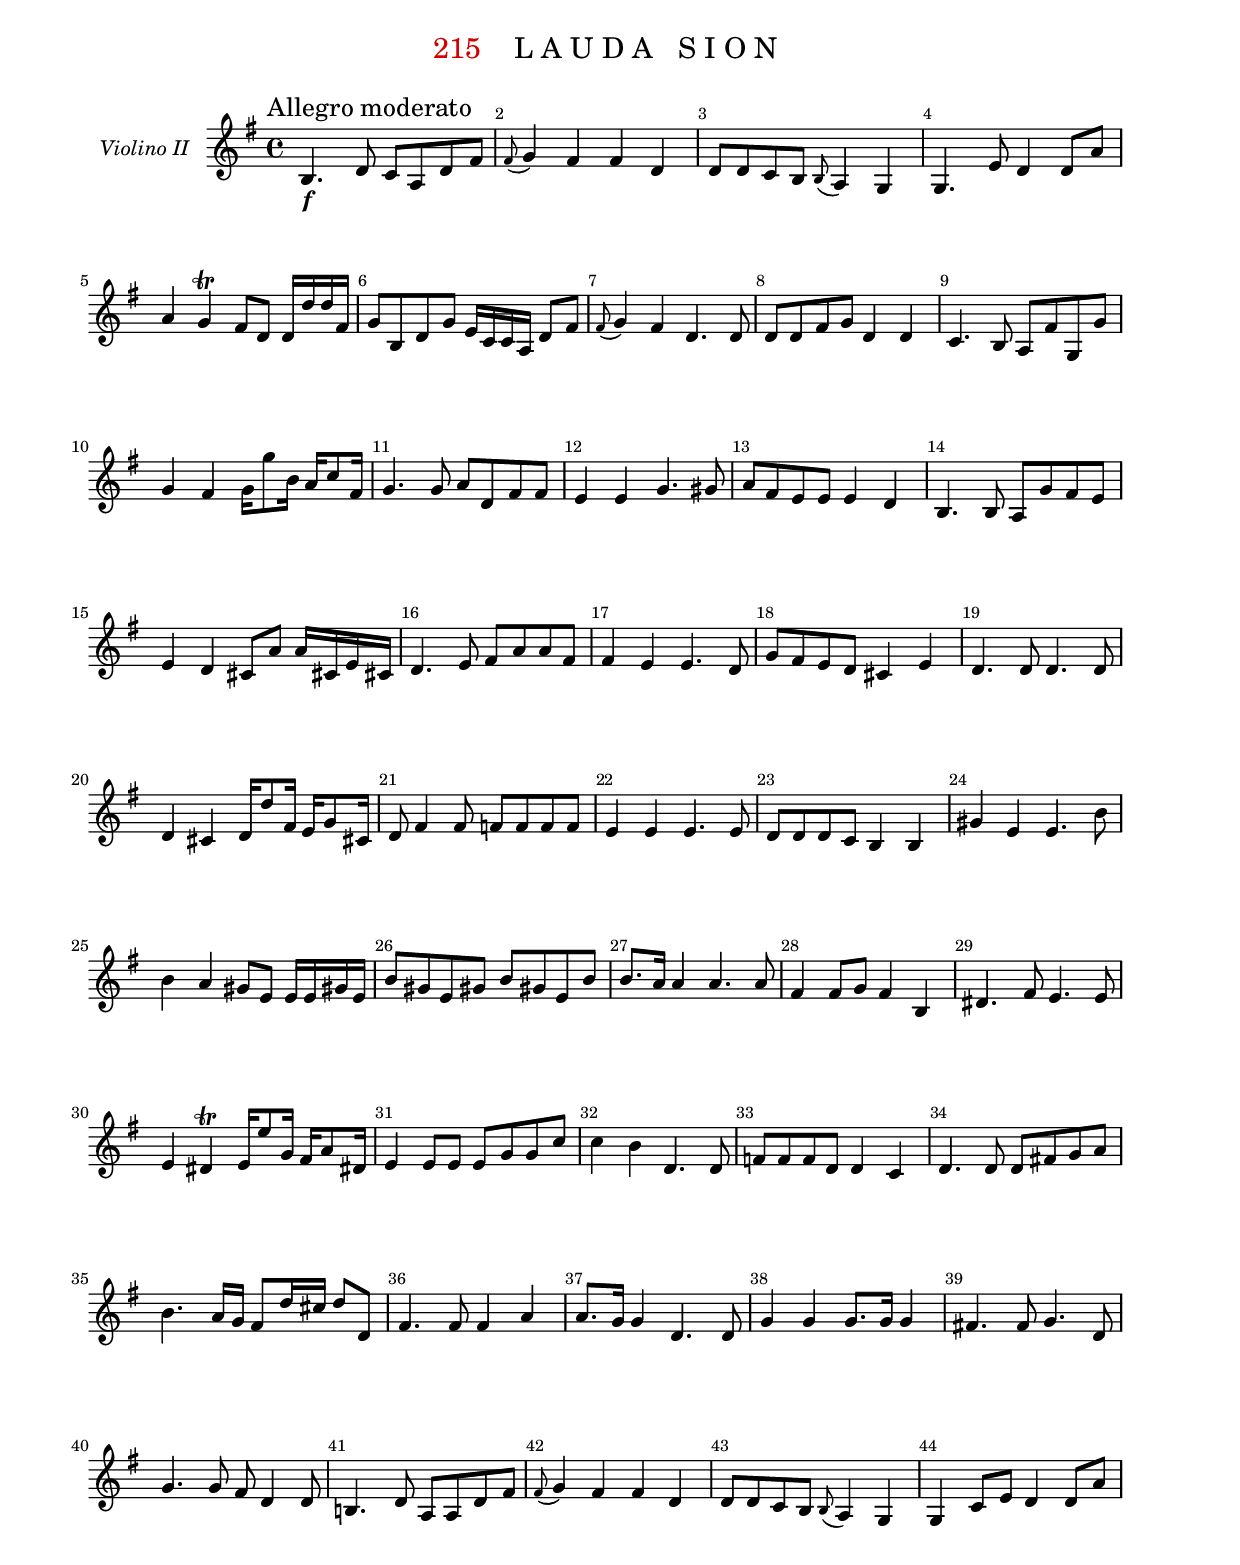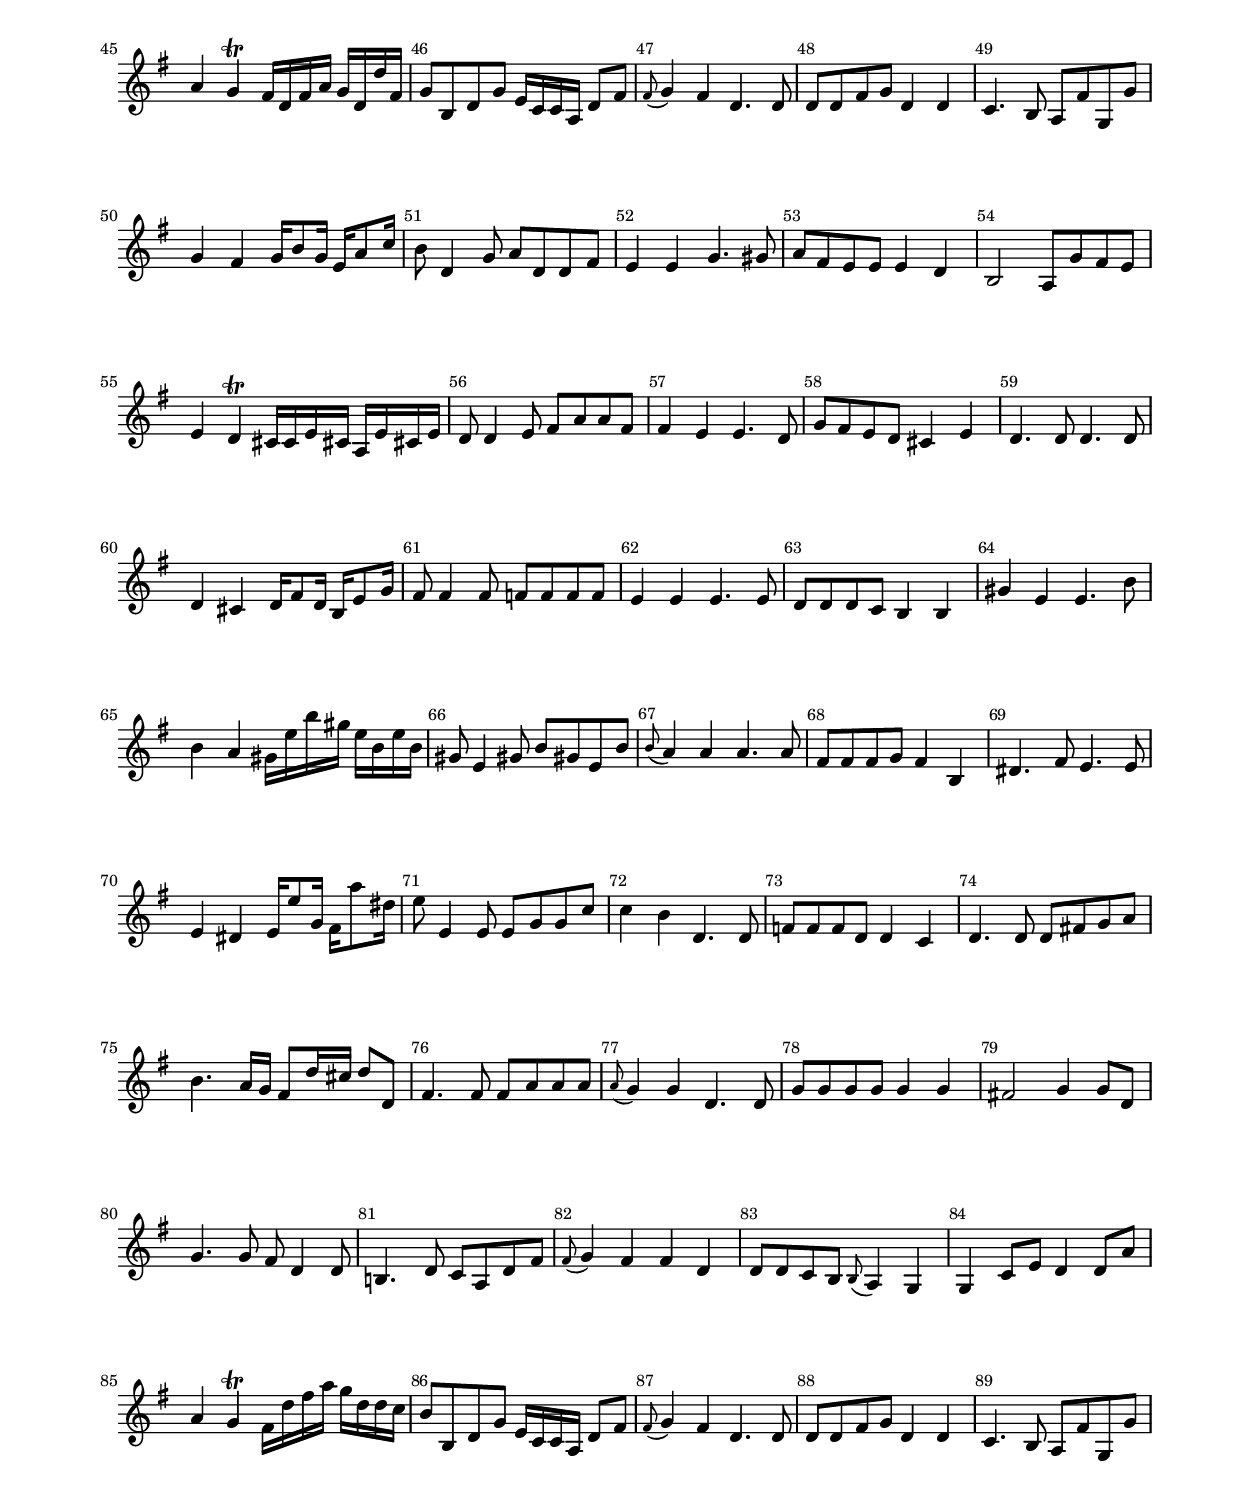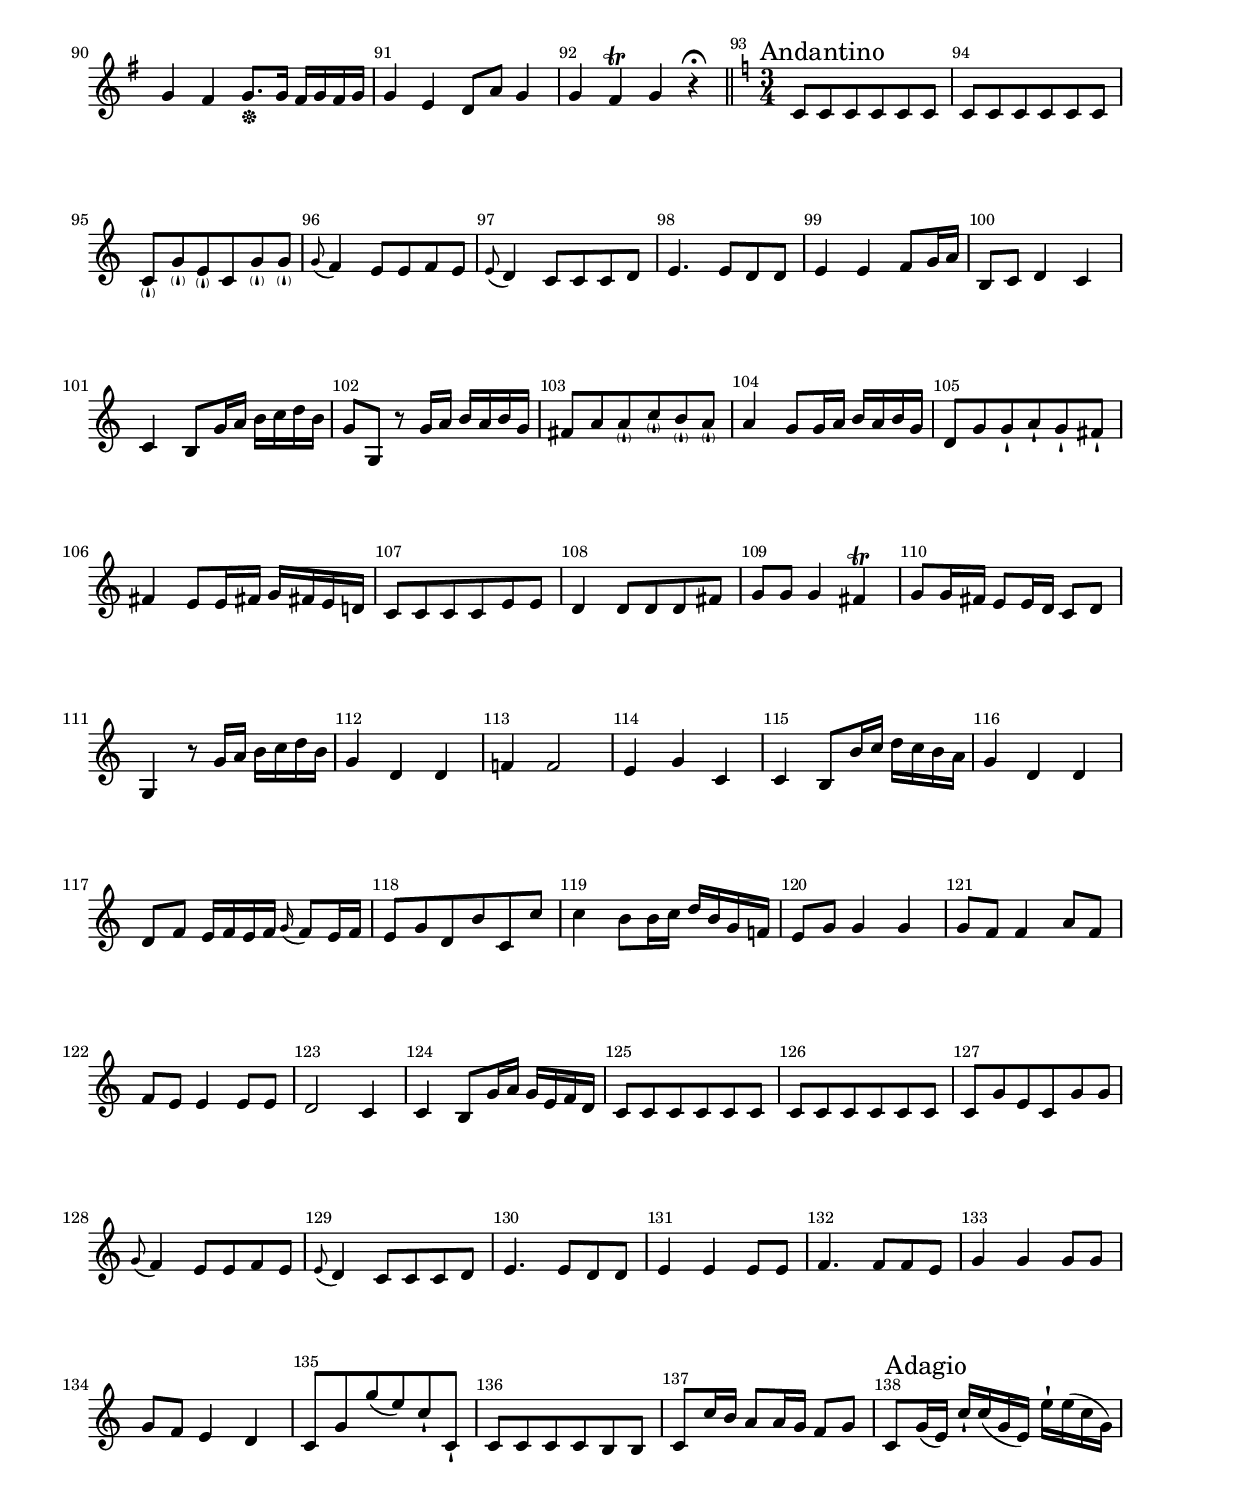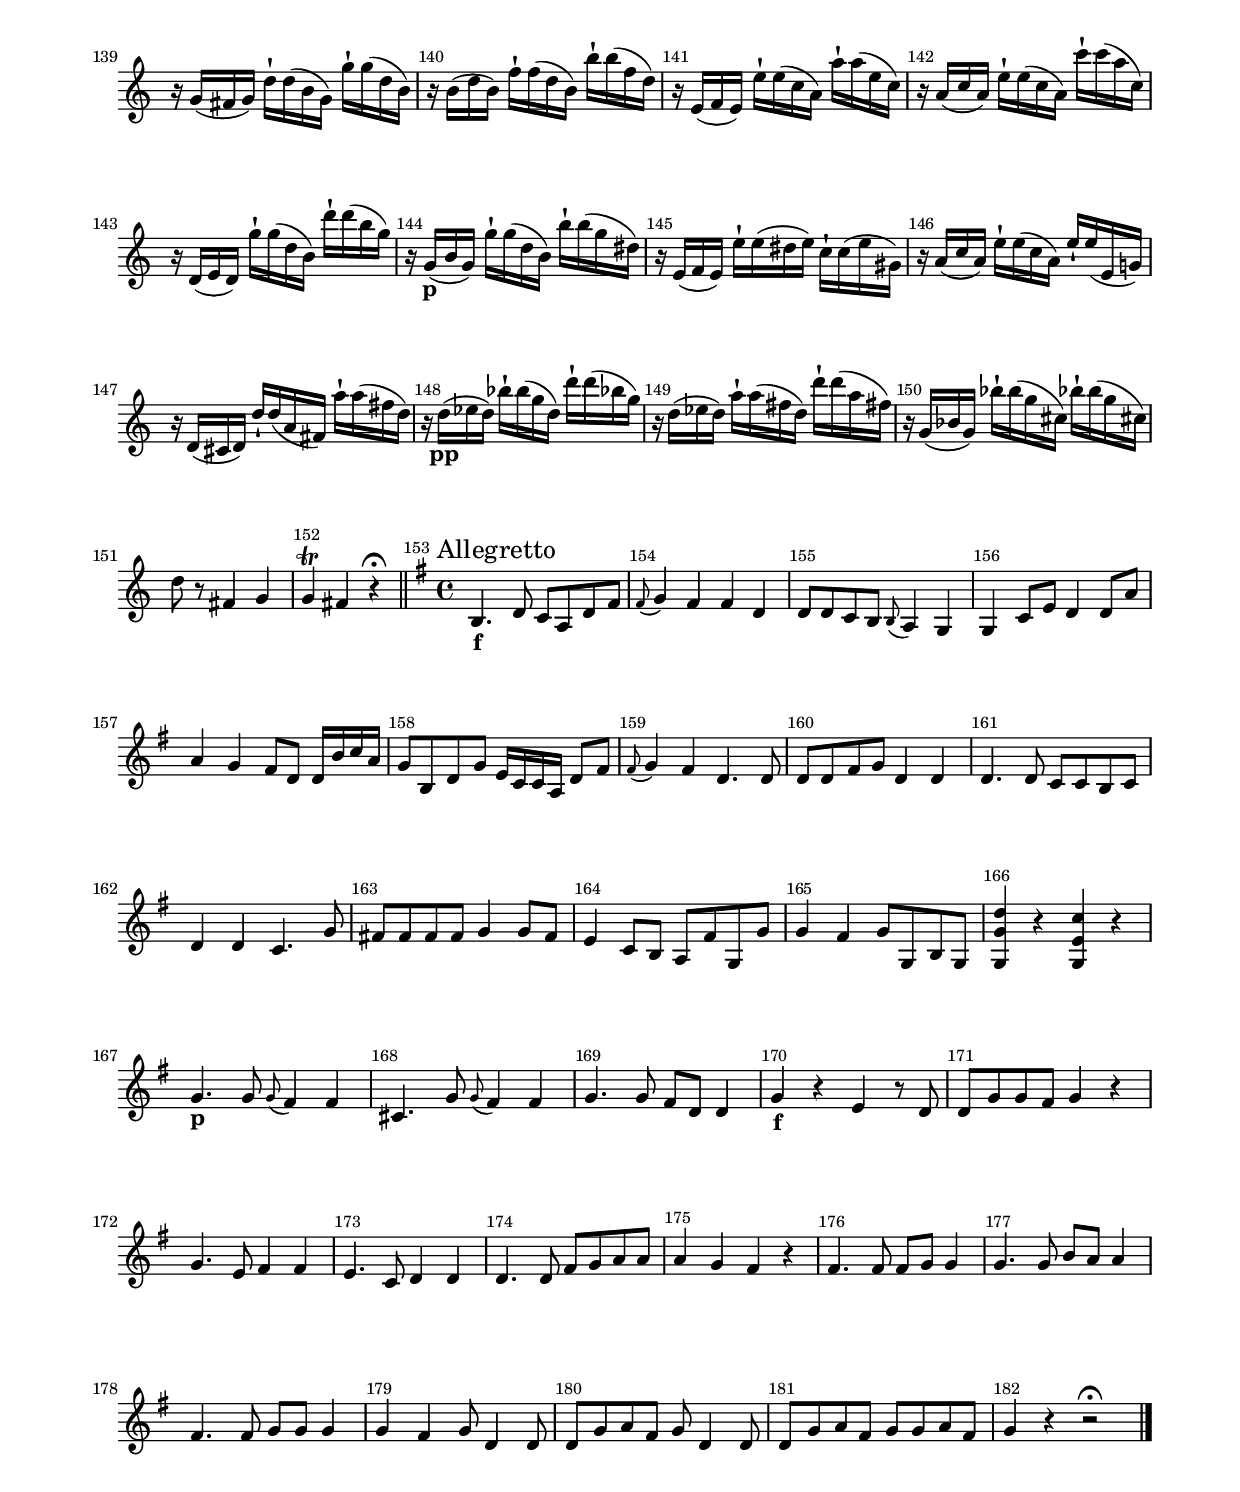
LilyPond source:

\version "2.22.0"

\include "../../../definitions_main.ly"
\include "../definitions_work.ly"

\paper {
	indent = 2\cm
	top-margin = 1.5\cm
	system-separator-markup = ##f
	system-system-spacing =
    #'((basic-distance . 18)
       (minimum-distance . 18)
       (padding . -100)
       (stretchability . 0))

	top-system-spacing =
    #'((basic-distance . 12)
       (minimum-distance . 12)
       (padding . -100)
       (stretchability . 0))

	top-markup-spacing =
    #'((basic-distance . 0)
       (minimum-distance . 0)
       (padding . -100)
       (stretchability . 0))

	markup-system-spacing =
    #'((basic-distance . 12)
       (minimum-distance . 12)
       (padding . -100)
       (stretchability . 0))

	systems-per-page = #9
}

#(set-global-staff-size 17.82)

\layout {
	\context {
		\Staff
		instrumentName = "Violino II"
	}
}

\book {
	\bookpart {
		\header {
			number = "215"
			title = "L A U D A   S I O N"
		}
		\score {
			<<
				\new Staff { \ccxvViolinoII }
			>>
		}
	}
}
